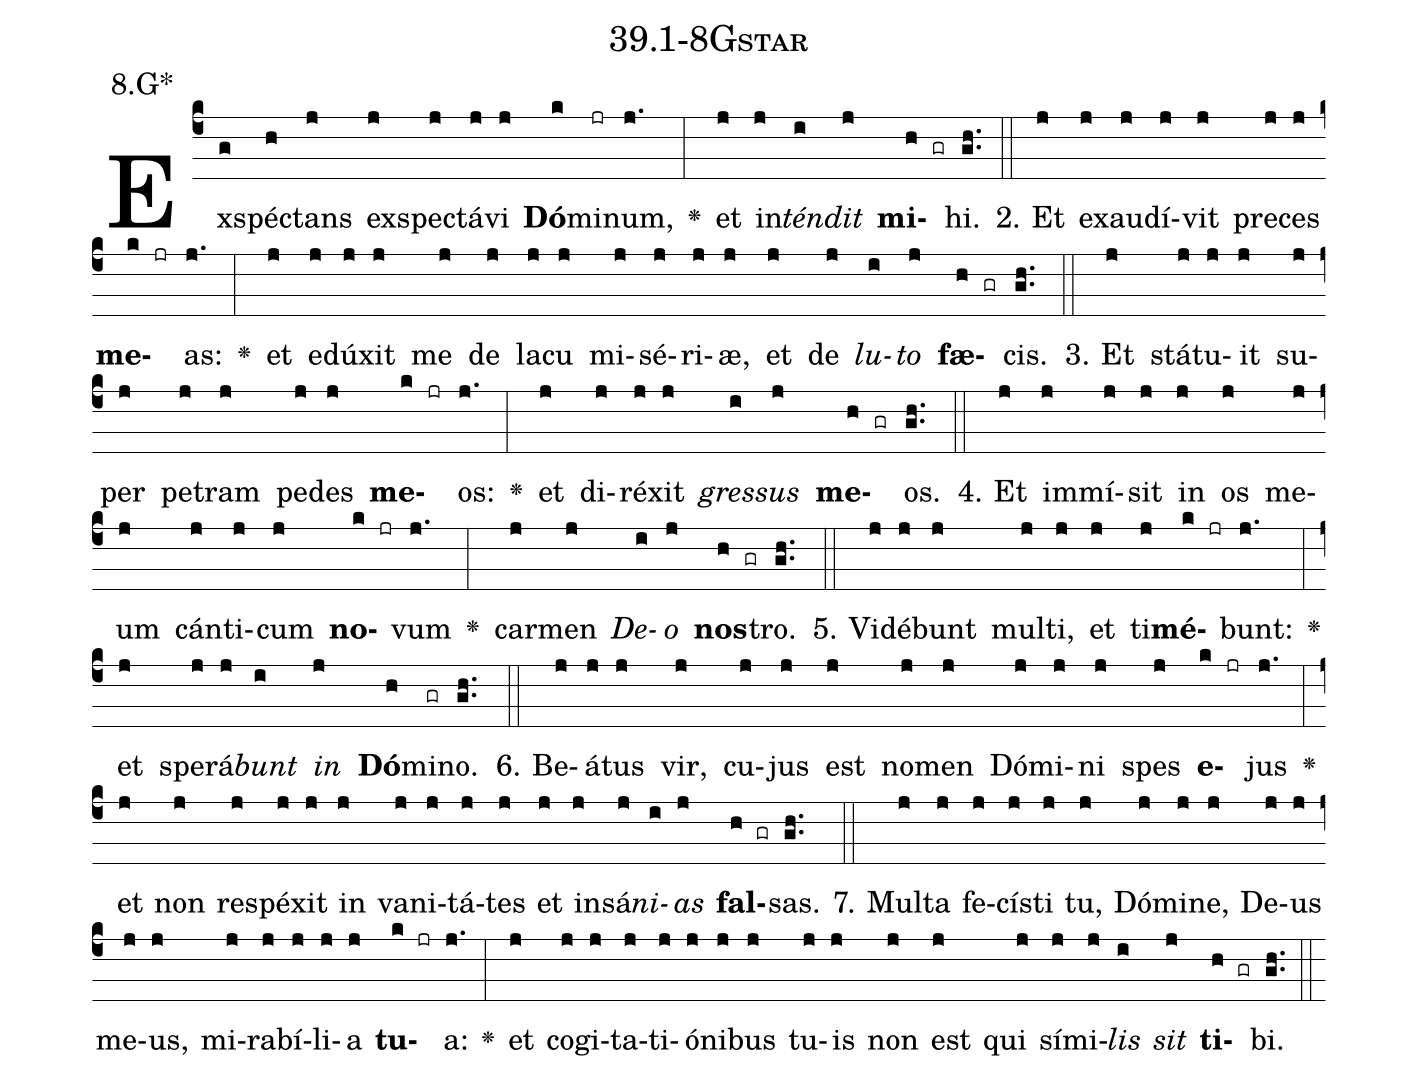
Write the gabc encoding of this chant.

name: 39.1-8Gstar;
annotation: 8.G*;
%%
(c4)Ex(g)spéc(h)tans(j) ex(j)spec(j)tá(j)vi(j) <b>Dó</b>(k)mi(jr)num,(j.) <v>\greheightstar</v>(:) et(j) in(j)<i>tén</i>(i)<i>dit</i>(j) <b>mi</b>(h gr)hi.(gh..) (::)
2. Et(j) ex(j)au(j)dí(j)vit(j) pre(j)ces(j) <b>me</b>(k jr)as:(j.) <v>\greheightstar</v>(:) et(j) e(j)dú(j)xit(j) me(j) de(j) la(j)cu(j) mi(j)sé(j)ri(j)æ,(j) et(j) de(j) <i>lu</i>(i)<i>to</i>(j) <b>fæ</b>(h gr)cis.(gh..) (::)
3. Et(j) stá(j)tu(j)it(j) su(j)per(j) pe(j)tram(j) pe(j)des(j) <b>me</b>(k jr)os:(j.) <v>\greheightstar</v>(:) et(j) di(j)ré(j)xit(j) <i>gres</i>(i)<i>sus</i>(j) <b>me</b>(h gr)os.(gh..) (::)
4. Et(j) im(j)mí(j)sit(j) in(j) os(j) me(j)um(j) cán(j)ti(j)cum(j) <b>no</b>(k jr)vum(j.) <v>\greheightstar</v>(:) car(j)men(j) <i>De</i>(i)<i>o</i>(j) <b>nos</b>(h gr)tro.(gh..) (::)
5. Vi(j)dé(j)bunt(j) mul(j)ti,(j) et(j) ti(j)<b>mé</b>(k jr)bunt:(j.) <v>\greheightstar</v>(:) et(j) spe(j)rá(j)<i>bunt</i>(i) <i>in</i>(j) <b>Dó</b>(h)mi(gr)no.(gh..) (::)
6. Be(j)á(j)tus(j) vir,(j) cu(j)jus(j) est(j) no(j)men(j) Dó(j)mi(j)ni(j) spes(j) <b>e</b>(k jr)jus(j.) <v>\greheightstar</v>(:) et(j) non(j) re(j)spé(j)xit(j) in(j) va(j)ni(j)tá(j)tes(j) et(j) in(j)sá(j)<i>ni</i>(i)<i>as</i>(j) <b>fal</b>(h gr)sas.(gh..) (::)
7. Mul(j)ta(j) fe(j)cís(j)ti(j) tu,(j) Dó(j)mi(j)ne,(j) De(j)us(j) me(j)us,(j) mi(j)ra(j)bí(j)li(j)a(j) <b>tu</b>(k jr)a:(j.) <v>\greheightstar</v>(:) et(j) co(j)gi(j)ta(j)ti(j)ó(j)ni(j)bus(j) tu(j)is(j) non(j) est(j) qui(j) sí(j)mi(j)<i>lis</i>(i) <i>sit</i>(j) <b>ti</b>(h gr)bi.(gh..) (::)
